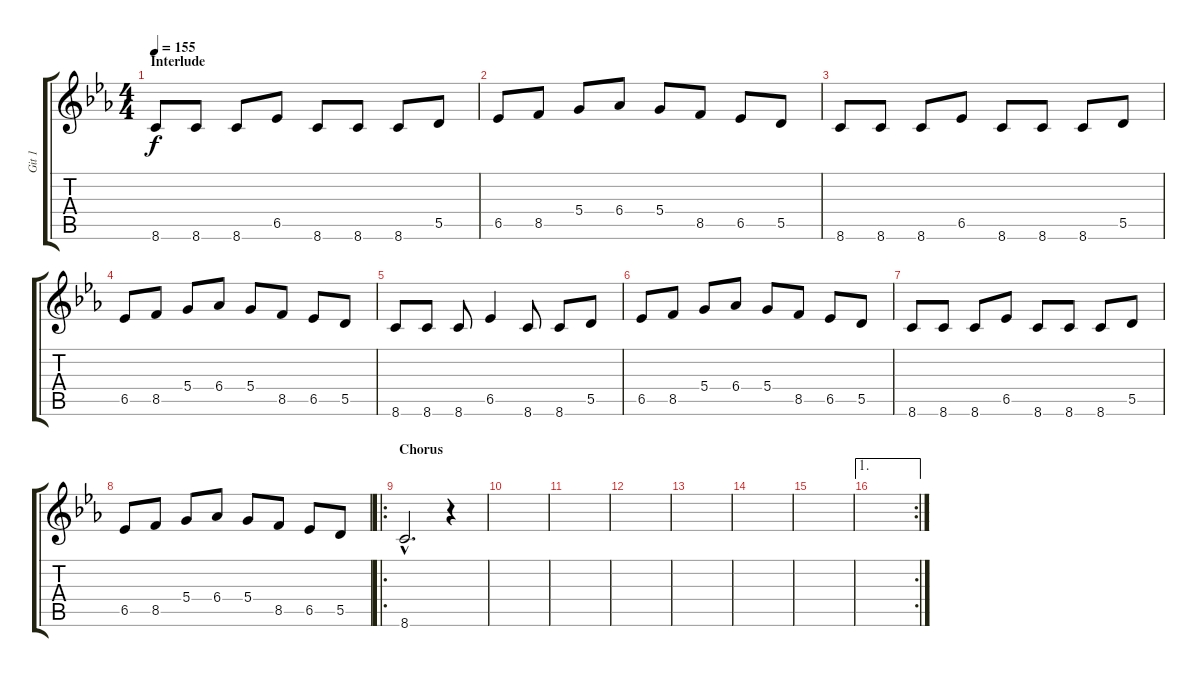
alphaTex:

\track ("Git 1" "Git 1") {instrument distortionguitar}
\staff {score tabs}
\tuning (E4 B3 G3 D3 A2 E2) {hide}
\ts (4 4)
\section ("" "Interlude")
\tempo 155
\clef g2
\ks cminor
8.6.8{dy f} 8.6.8 8.6.8 6.5.8 8.6.8 8.6.8 8.6.8 5.5.8 |
6.5.8 8.5.8 5.4.8 6.4.8 5.4.8 8.5.8 6.5.8 5.5.8 |
8.6.8 8.6.8 8.6.8 6.5.8 8.6.8 8.6.8 8.6.8 5.5.8 |
6.5.8 8.5.8 5.4.8 6.4.8 5.4.8 8.5.8 6.5.8 5.5.8 |
8.6.8 8.6.8 8.6.8 6.5.4 8.6.8 8.6.8 5.5.8 |
6.5.8 8.5.8 5.4.8 6.4.8 5.4.8 8.5.8 6.5.8 5.5.8 |
8.6.8 8.6.8 8.6.8 6.5.8 8.6.8 8.6.8 8.6.8 5.5.8 |
6.5.8 8.5.8 5.4.8 6.4.8 5.4.8 8.5.8 6.5.8 5.5.8 |
\ro
\section ("" "Chorus")
8.6{hac}.2{d} r.4 |
|
|
|
|
|
|
\ae 1
\rc 2
